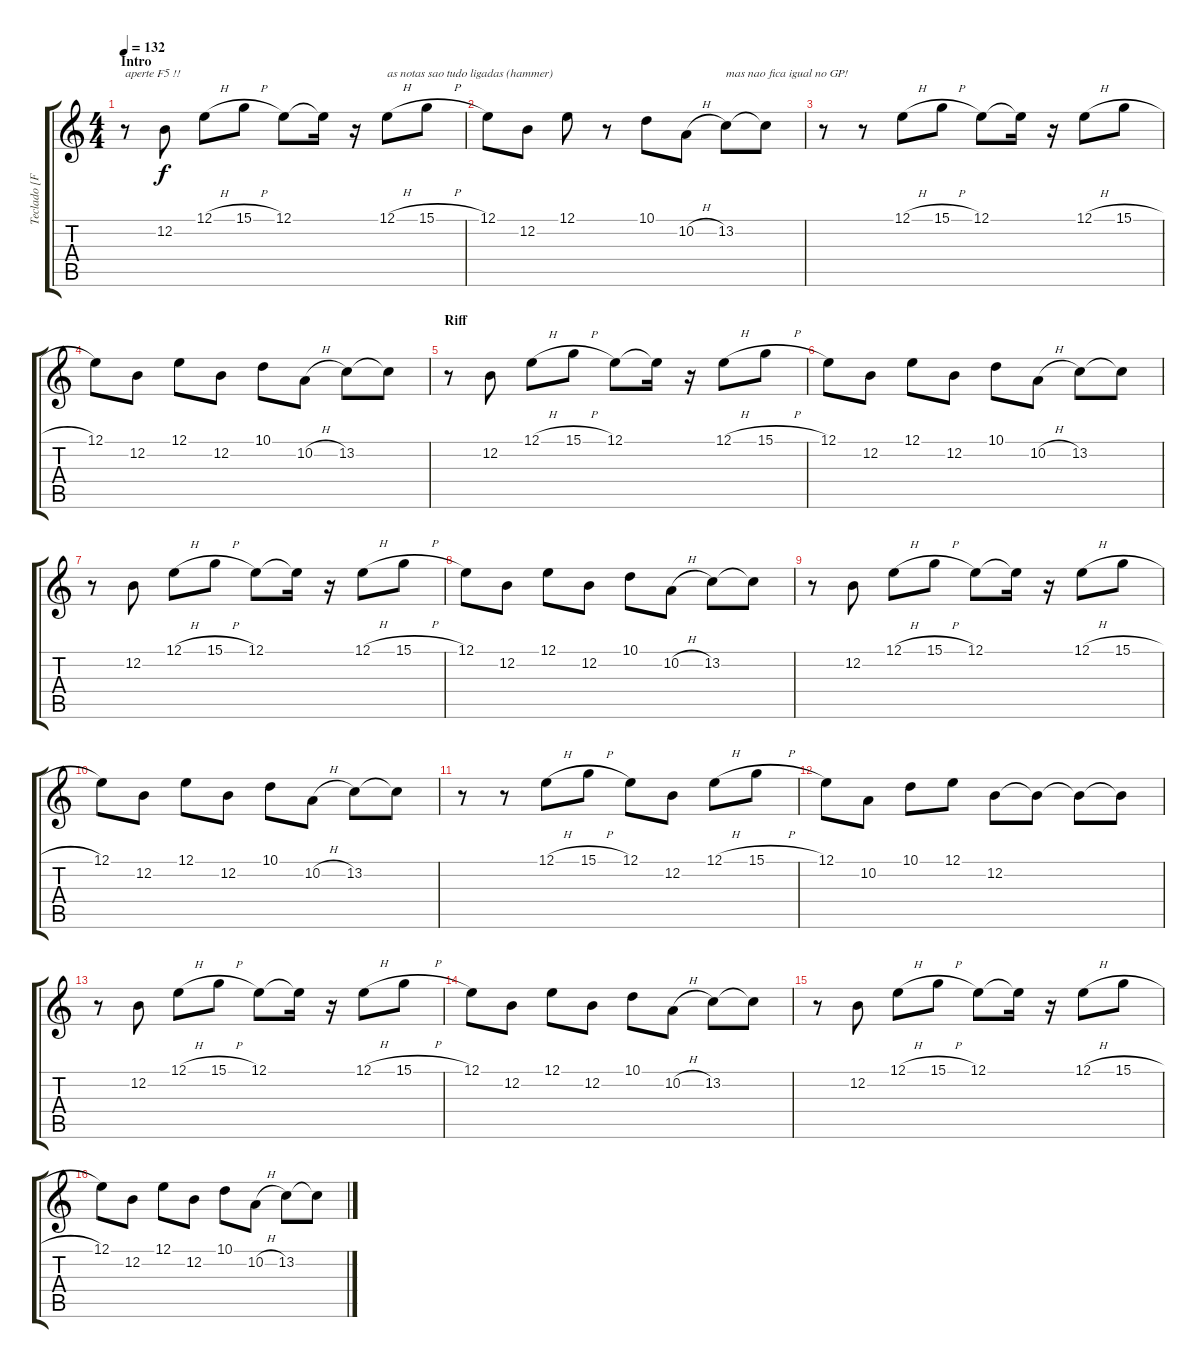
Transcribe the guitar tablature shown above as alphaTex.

\track ("Teclado [Fábio Ribeiro]" "Teclado [F") {instrument lead3calliope}
\staff {score tabs}
\tuning (E4 B3 G3 D3 A2 E2) {hide}
\ts (4 4)
\section ("" "Intro")
\tempo 132
\clef g2
\ks c
r.8{txt "aperte F5 !!" dy f instrument lead3calliope} 12.2.8 12.1{h}.8 15.1{h}.8 12.1.8 12.1{t}.16 r.16 12.1{h}.8{txt "as notas sao tudo ligadas (hammer)"} 15.1{h}.8 |
12.1.8 12.2.8 12.1.8 r.8 10.1.8 10.2{h}.8 13.2.8{txt "mas nao fica igual no GP!"} 13.2{t}.8 |
r.8 r.8 12.1{h}.8 15.1{h}.8 12.1.8 12.1{t}.16 r.16 12.1{h}.8 15.1{h}.8 |
12.1.8 12.2.8 12.1.8 12.2.8 10.1.8 10.2{h}.8 13.2.8 13.2{t}.8 |
\section ("" "Riff")
r.8 12.2.8 12.1{h}.8 15.1{h}.8 12.1.8 12.1{t}.16 r.16 12.1{h}.8 15.1{h}.8 |
12.1.8 12.2.8 12.1.8 12.2.8 10.1.8 10.2{h}.8 13.2.8 13.2{t}.8 |
r.8 12.2.8 12.1{h}.8 15.1{h}.8 12.1.8 12.1{t}.16 r.16 12.1{h}.8 15.1{h}.8 |
12.1.8 12.2.8 12.1.8 12.2.8 10.1.8 10.2{h}.8 13.2.8 13.2{t}.8 |
r.8 12.2.8 12.1{h}.8 15.1{h}.8 12.1.8 12.1{t}.16 r.16 12.1{h}.8 15.1{h}.8 |
12.1.8 12.2.8 12.1.8 12.2.8 10.1.8 10.2{h}.8 13.2.8 13.2{t}.8 |
r.8 r.8 12.1{h}.8 15.1{h}.8 12.1.8 12.2.8 12.1{h}.8 15.1{h}.8 |
12.1.8 10.2.8 10.1.8 12.1.8 12.2.8 12.2{t}.8 12.2{t}.8 12.2{t}.8 |
r.8 12.2.8 12.1{h}.8 15.1{h}.8 12.1.8 12.1{t}.16 r.16 12.1{h}.8 15.1{h}.8 |
12.1.8 12.2.8 12.1.8 12.2.8 10.1.8 10.2{h}.8 13.2.8 13.2{t}.8 |
r.8 12.2.8 12.1{h}.8 15.1{h}.8 12.1.8 12.1{t}.16 r.16 12.1{h}.8 15.1{h}.8 |
12.1.8 12.2.8 12.1.8 12.2.8 10.1.8 10.2{h}.8 13.2.8 13.2{t}.8
